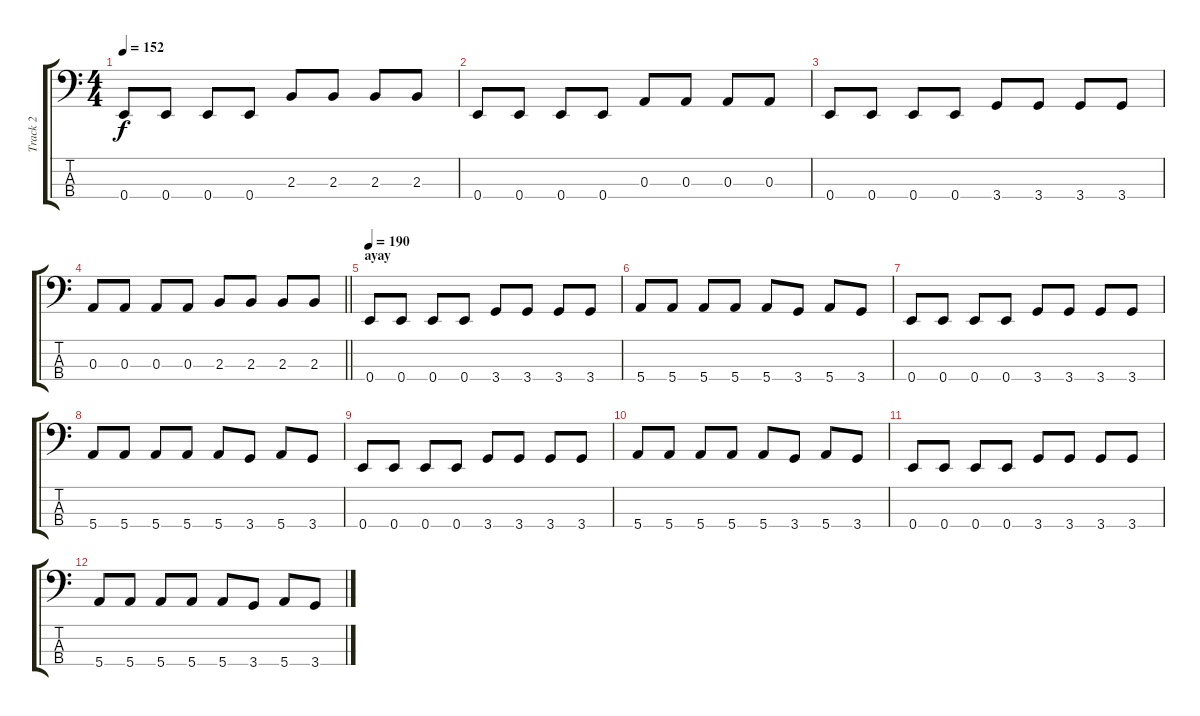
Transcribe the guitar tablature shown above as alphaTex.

\track ("Track 2" "Track 2") {instrument electricbassfinger}
\staff {score tabs}
\tuning (G2 D2 A1 E1) {hide}
\ts (4 4)
\tempo 152
\clef f4
\ks c
0.4.8{dy f} 0.4.8 0.4.8 0.4.8 2.3.8 2.3.8 2.3.8 2.3.8 |
0.4.8 0.4.8 0.4.8 0.4.8 0.3.8 0.3.8 0.3.8 0.3.8 |
0.4.8 0.4.8 0.4.8 0.4.8 3.4.8 3.4.8 3.4.8 3.4.8 |
\barLineRight lightlight
0.3.8 0.3.8 0.3.8 0.3.8 2.3.8 2.3.8 2.3.8 2.3.8 |
\section ("" "ayay")
\tempo 190
0.4.8 0.4.8 0.4.8 0.4.8 3.4.8 3.4.8 3.4.8 3.4.8 |
5.4.8 5.4.8 5.4.8 5.4.8 5.4.8 3.4.8 5.4.8 3.4.8 |
0.4.8 0.4.8 0.4.8 0.4.8 3.4.8 3.4.8 3.4.8 3.4.8 |
5.4.8 5.4.8 5.4.8 5.4.8 5.4.8 3.4.8 5.4.8 3.4.8 |
0.4.8 0.4.8 0.4.8 0.4.8 3.4.8 3.4.8 3.4.8 3.4.8 |
5.4.8 5.4.8 5.4.8 5.4.8 5.4.8 3.4.8 5.4.8 3.4.8 |
0.4.8 0.4.8 0.4.8 0.4.8 3.4.8 3.4.8 3.4.8 3.4.8 |
5.4.8 5.4.8 5.4.8 5.4.8 5.4.8 3.4.8 5.4.8 3.4.8
